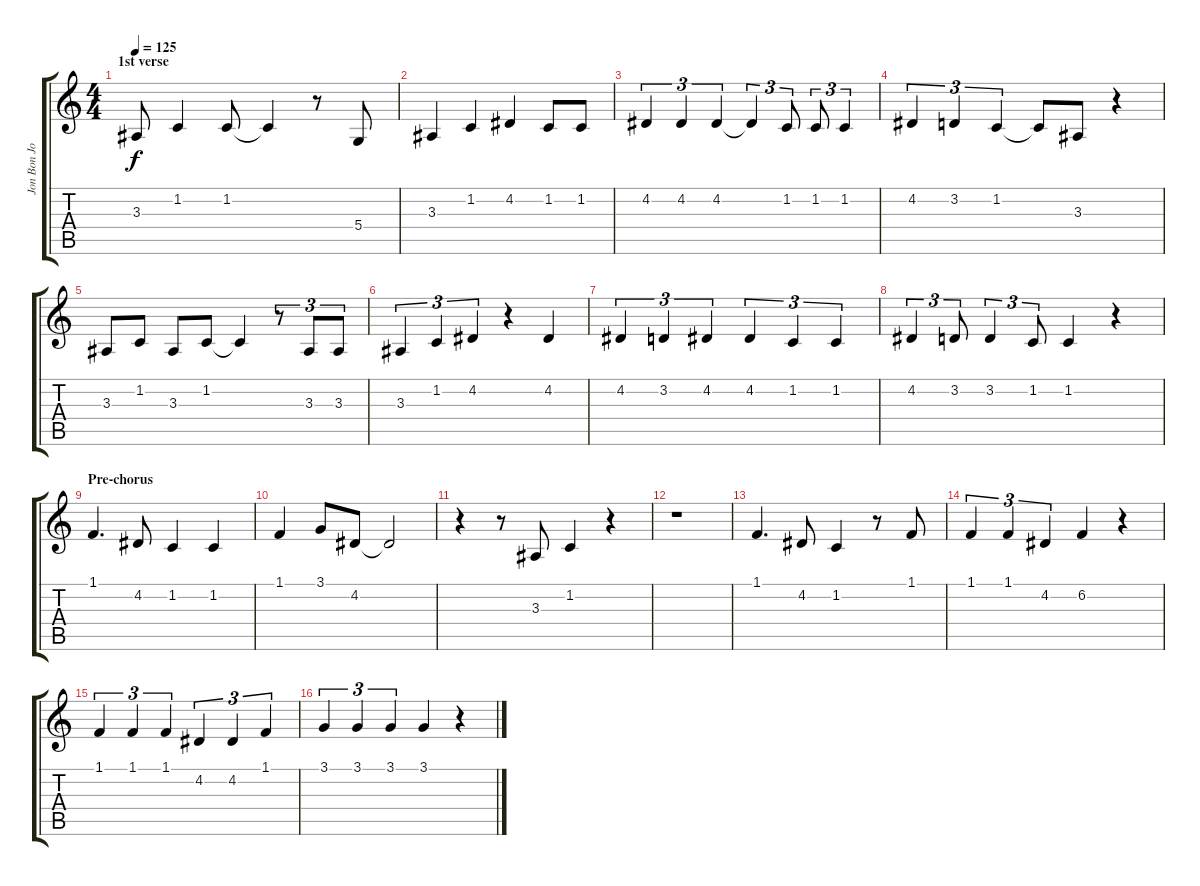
\track ("Jon Bon Jovi" "Jon Bon Jo") {instrument tenorsax}
\staff {score tabs}
\tuning (E4 B3 G3 D3 A2 E2) {hide}
\ts (4 4)
\section ("" "1st verse")
\tempo 125
\clef g2
\ks c
3.3.8{dy f} 1.2.4 1.2.8 1.2{t}.4 r.8 5.4.8 |
3.3.4 1.2.4 4.2.4 1.2.8 1.2.8 |
4.2.4{tu (3 2)} 4.2.4{tu (3 2)} 4.2.4{tu (3 2)} 4.2{t}.4{tu (3 2)} 1.2.8{tu (3 2)} 1.2.8{tu (3 2)} 1.2.4{tu (3 2)} |
4.2.4{tu (3 2)} 3.2.4{tu (3 2)} 1.2.4{tu (3 2)} 1.2{t}.8 3.3.8 r.4 |
3.3.8 1.2.8 3.3.8 1.2.8 1.2{t}.4 r.8{tu (3 2)} 3.3.8{tu (3 2)} 3.3.8{tu (3 2)} |
3.3.4{tu (3 2)} 1.2.4{tu (3 2)} 4.2.4{tu (3 2)} r.4 4.2.4 |
4.2.4{tu (3 2)} 3.2.4{tu (3 2)} 4.2.4{tu (3 2)} 4.2.4{tu (3 2)} 1.2.4{tu (3 2)} 1.2.4{tu (3 2)} |
4.2.4{tu (3 2)} 3.2.8{tu (3 2)} 3.2.4{tu (3 2)} 1.2.8{tu (3 2)} 1.2.4 r.4 |
\section ("" "Pre-chorus")
1.1.4{d} 4.2.8 1.2.4 1.2.4 |
1.1.4 3.1.8 4.2.8 4.2{t}.2 |
r.4 r.8 3.3.8 1.2.4 r.4 |
r.1 |
1.1.4{d} 4.2.8 1.2.4 r.8 1.1.8 |
1.1.4{tu (3 2)} 1.1.4{tu (3 2)} 4.2.4{tu (3 2)} 6.2.4 r.4 |
1.1.4{tu (3 2)} 1.1.4{tu (3 2)} 1.1.4{tu (3 2)} 4.2.4{tu (3 2)} 4.2.4{tu (3 2)} 1.1.4{tu (3 2)} |
3.1.4{tu (3 2)} 3.1.4{tu (3 2)} 3.1.4{tu (3 2)} 3.1.4 r.4
